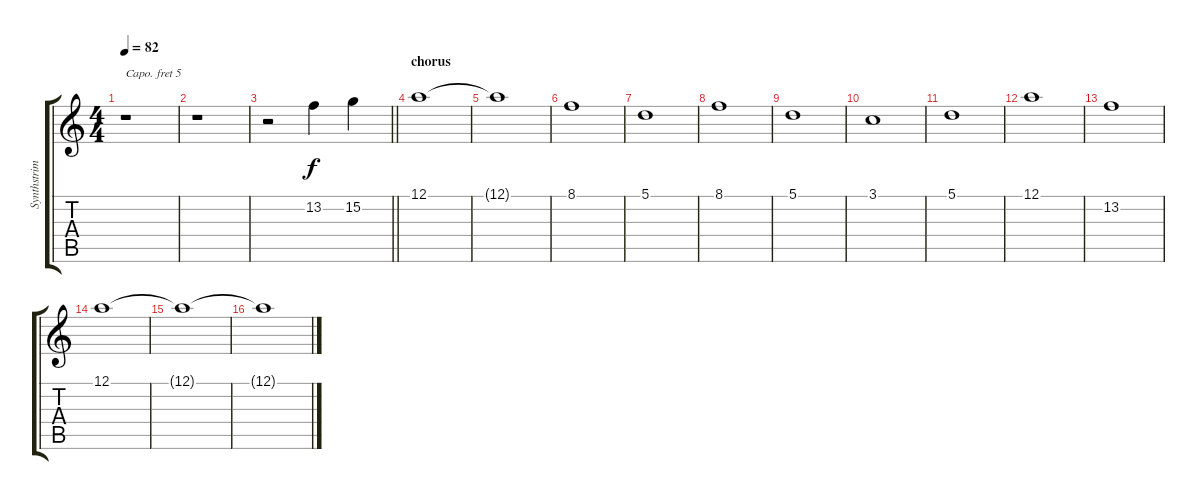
\track ("Synthstrimg1" "Synthstrim") {instrument synthstrings1}
\staff {score tabs}
\capo 5
\tuning (E4 B3 G3 D3 A2 E2) {hide}
\ts (4 4)
\tempo 82
\clef g2
\ks c
r.1{dy f} |
r.1 |
\barLineRight lightlight
r.2 13.2.4 15.2.4 |
\section ("" "chorus")
12.1.1 |
12.1{t}.1 |
8.1.1 |
5.1.1 |
8.1.1 |
5.1.1 |
3.1.1 |
5.1.1 |
12.1.1 |
13.2.1 |
12.1.1 |
12.1{t}.1 |
12.1{t}.1
